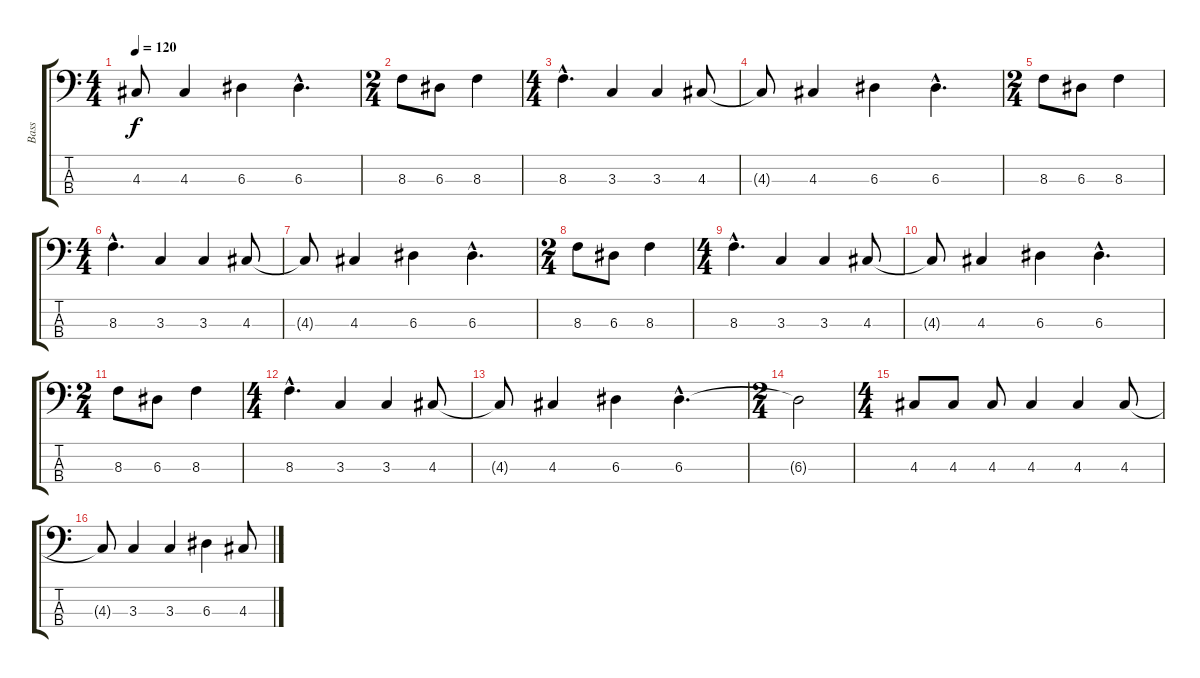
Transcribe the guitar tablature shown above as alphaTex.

\track ("Bass" "Bass") {instrument electricbassfinger}
\staff {score tabs}
\tuning (G2 D2 A1 E1) {hide}
\ts (4 4)
\tempo 120
\clef f4
\ks c
4.3{t}.8{dy f} 4.3.4 6.3.4 6.3{hac}.4{d} |
\ts (2 4)
8.3.8 6.3.8 8.3.4 |
\ts (4 4)
8.3{hac}.4{d} 3.3.4 3.3.4 4.3.8 |
4.3{t}.8 4.3.4 6.3.4 6.3{hac}.4{d} |
\ts (2 4)
8.3.8 6.3.8 8.3.4 |
\ts (4 4)
8.3{hac}.4{d} 3.3.4 3.3.4 4.3.8 |
4.3{t}.8 4.3.4 6.3.4 6.3{hac}.4{d} |
\ts (2 4)
8.3.8 6.3.8 8.3.4 |
\ts (4 4)
8.3{hac}.4{d} 3.3.4 3.3.4 4.3.8 |
4.3{t}.8 4.3.4 6.3.4 6.3{hac}.4{d} |
\ts (2 4)
8.3.8 6.3.8 8.3.4 |
\ts (4 4)
8.3{hac}.4{d} 3.3.4 3.3.4 4.3.8 |
4.3{t}.8 4.3.4 6.3.4 6.3{hac}.4{d} |
\ts (2 4)
6.3{t}.2 |
\ts (4 4)
4.3.8 4.3.8 4.3.8 4.3.4 4.3.4 4.3.8 |
4.3{t}.8 3.3.4 3.3.4 6.3.4 4.3.8
